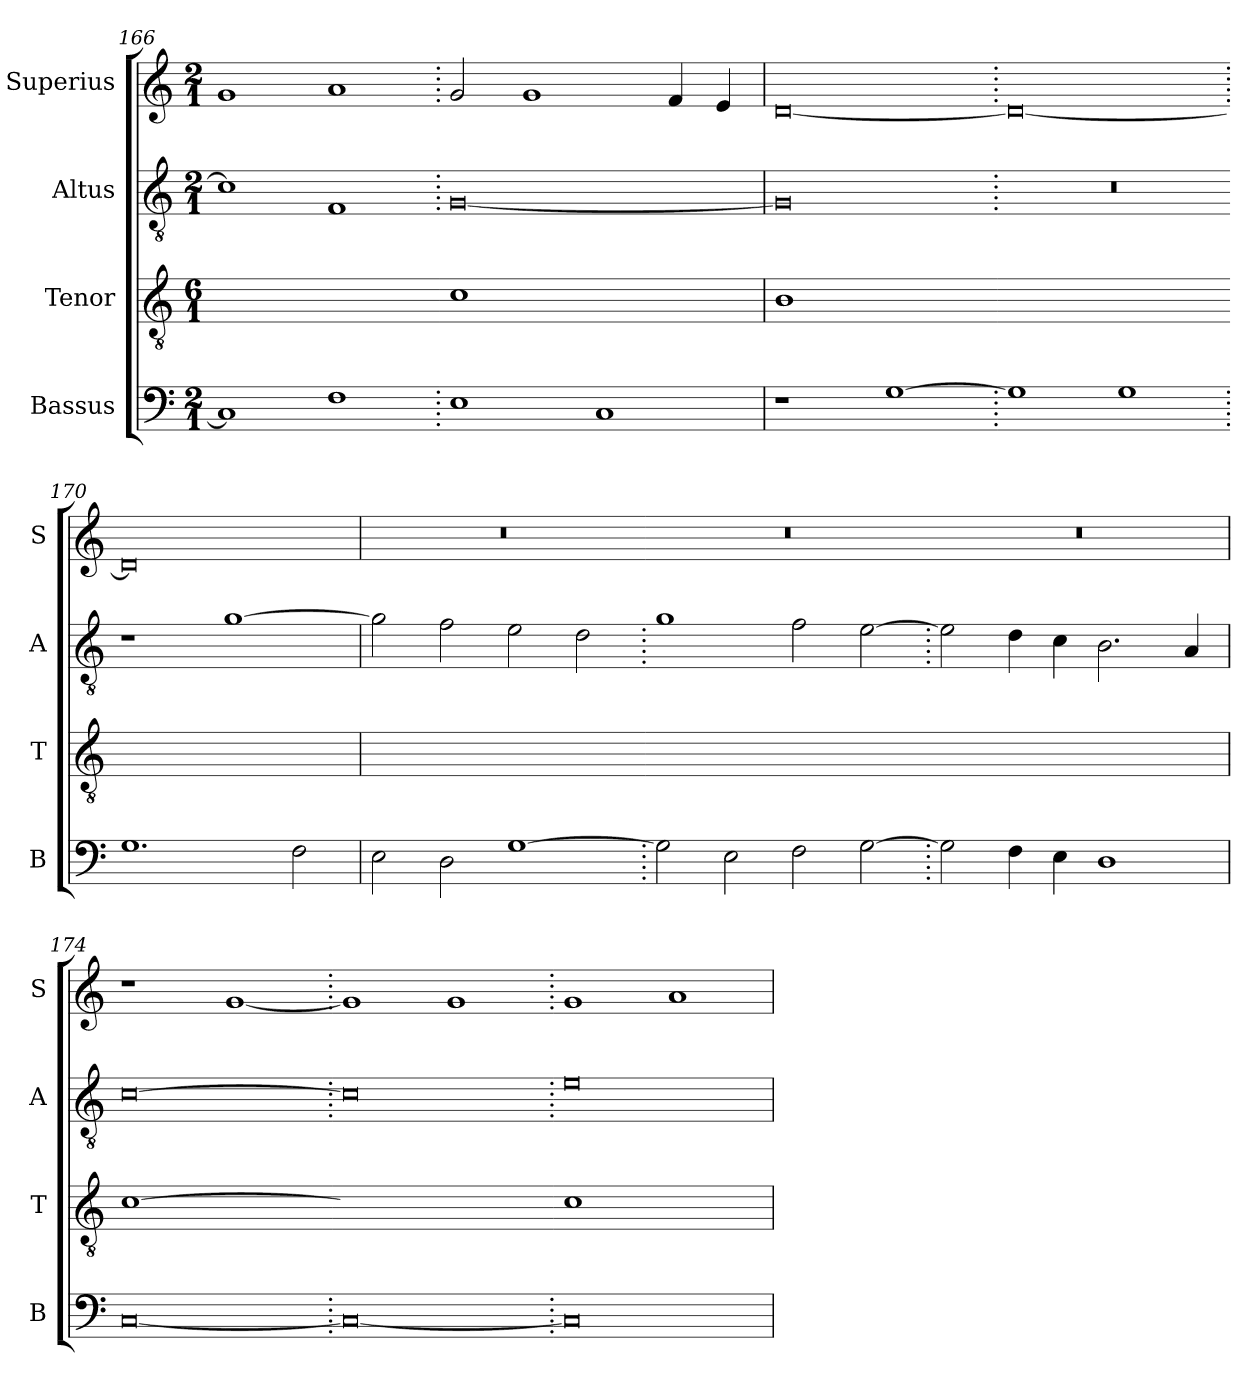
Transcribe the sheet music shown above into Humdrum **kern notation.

**kern	**kern	**kern	**kern
*part4	*part3	*part2	*part1
*staff4	*staff3	*staff2	*staff1
*I"Bassus	*I"Tenor	*I"Altus	*I"Superius
*I'B	*I'T	*I'A	*I'S
*clefF4	*clefGv2	*clefGv2	*clefG2
*k[]	*k[]	*k[]	*k[]
*M2/1	*M6/1	*M2/1	*M2/1
=166	=166	=166	=166
!	!LO:N:vis=1	!	!
1C]	0cyy]	1c]	1g
1F	.	1F	1a
=167.	=167-	=167.	=167.
!	!LO:N:vis=1	!	!
1E	0c	[0G	2g/
.	.	.	1g
1C	.	.	.
.	.	.	4f/
.	.	.	4e/
=168	=168	=168	=168
!	!LO:N:vis=1	!	!
1r	[y0B	0G]	[0d
[1G	.	.	.
=169.	=169-	=169.	=169.
!	!LO:N:vis=1	!	!
1G]	0Byy_	0r	0d_
1G	.	.	.
=170.	=170-	=170.	=170.
!	!LO:N:vis=1	!	!
1.G	0Byy]	1r	0d]
.	.	[1g	.
2F\	.	.	.
=171	=171	=171	=171
!	!LO:N:vis=1	!	!
2E\	0r	2g\]	0r
2D\	.	2f\	.
[1G	.	2e\	.
.	.	2d\	.
=172.	=172-	=172.	=172.
!	!LO:N:vis=1	!	!
2G\]	0r	1g	0r
2E\	.	.	.
2F\	.	2f\	.
[2G\	.	[2e\	.
=173.	=173-	=173.	=173.
!	!LO:N:vis=1	!	!
2G\]	0r	2e\]	0r
4F\	.	4d\	.
4E\	.	4c\	.
1D	.	2.B\	.
.	.	4A/	.
=174	=174	=174	=174
!	!LO:N:vis=1	!	!
[0C	[0c	[0c	1r
.	.	.	[1g
=175.	=175-	=175.	=175.
!	!LO:N:vis=1	!	!
0C_	0cyy]	0c]	1g]
.	.	.	1g
=176.	=176-	=176.	=176.
!	!LO:N:vis=1	!	!
0C]	0c	0e	1g
.	.	.	1a
=	=	=	=
*-	*-	*-	*-
